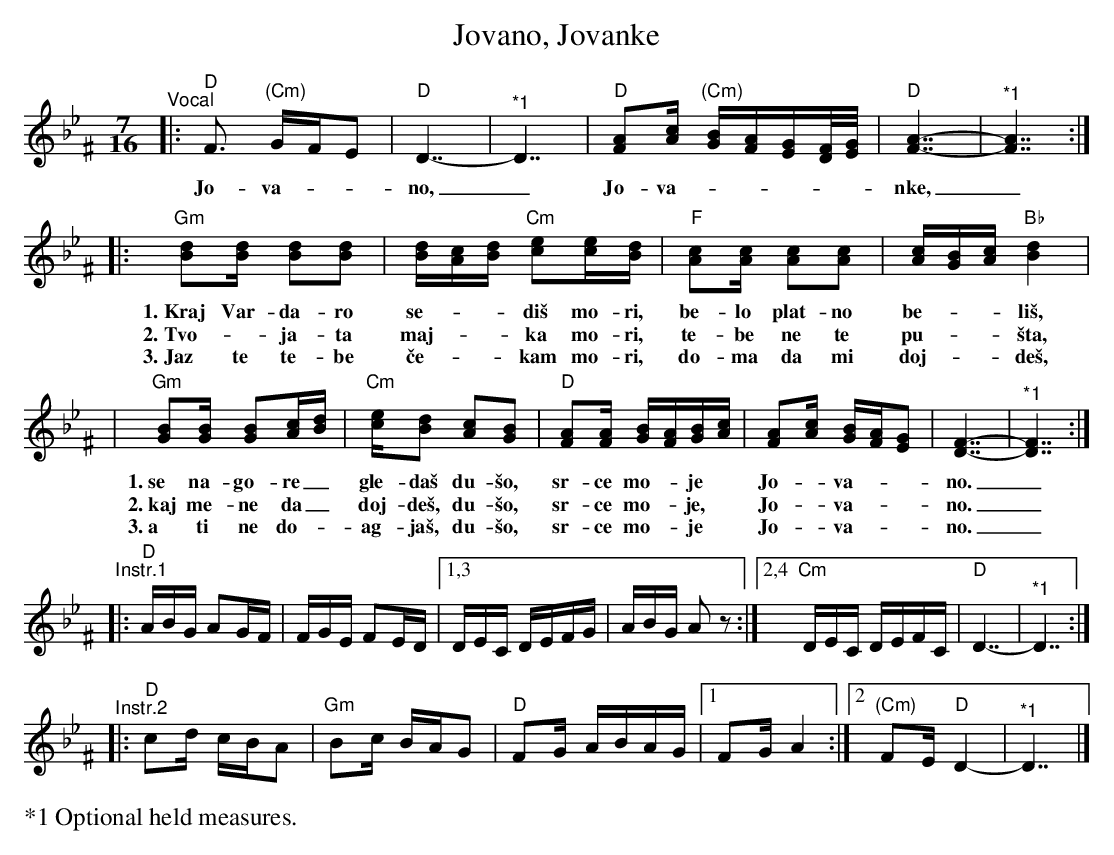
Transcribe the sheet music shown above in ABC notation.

X:1
T: Jovano, Jovanke
M: 7/16
L: 1/16
K: Dphr^F
"^Vocal"\
|: "D"F3 "(Cm)"GFE2 | "D"D7- | "^*1"D7 | "D"[A2F2][cA] "(Cm)"[BG][AF][GE][F/D/][G/E/] | "D"[A7-F7-] | "^*1"[A7F7] :|
w: Jo-va-__no,_ Jo-va-_____nke,_
|: "Gm"[d2B2][dB] [d2B2][d2B2] | [dB][cA][dB] "Cm"[e2c2][ec][dB] | "F"[c2A2][cA] [c2A2][c2A2] | [cA][BG][cA] "Bb"[d4B4] |
w: 1.~Kraj Var-da-ro se-__di\vs mo-ri, be-lo plat-no be-__li\vs,
w: 2.~Tvo-_ja-ta maj-__ka mo-ri, te-be ne te pu-__\vsta,
w: 3.~Jaz te te-be \vce-__kam mo-ri, do-ma da mi doj-__de\vs,
| "Gm"[B2G2][BG] [B2G2][cA][dB] | "Cm"[ec][d2B2] [c2A2][B2G2] | "D"[A2F2][AF] [BG][AF][BG][cA] | [A2F2][cA] [BG][AF][G2E2] | [F7-D7-] | "^*1"[F7D7] :|
w: 1.~se na-go-re_ gle-da\vs du-\vso, sr-ce mo-*je* Jo-_va-__no._
w: 2.~kaj me-ne da_ doj-de\vs, du-\vso, sr-ce mo-*je,* Jo-_va-__no._
w: 3.~a ti ne do-_ag-ja\vs, du-\vso, sr-ce mo-*je* Jo-_va-__no._
"^Instr.1"\
|: "D"ABG A2GF | FGE F2ED |1,3 DEC DEFG | ABG A2z2 :|2,4 "Cm"DEC DEFC | "D"D7- | "^*1"D7 :|
"^Instr.2"\
|: "D"c2d cBA2 | "Gm"B2c BAG2 | "D"F2G ABAG |1 F2G A4 :|2 "(Cm)"F2E "D"D4- | "^*1"D7 |]
